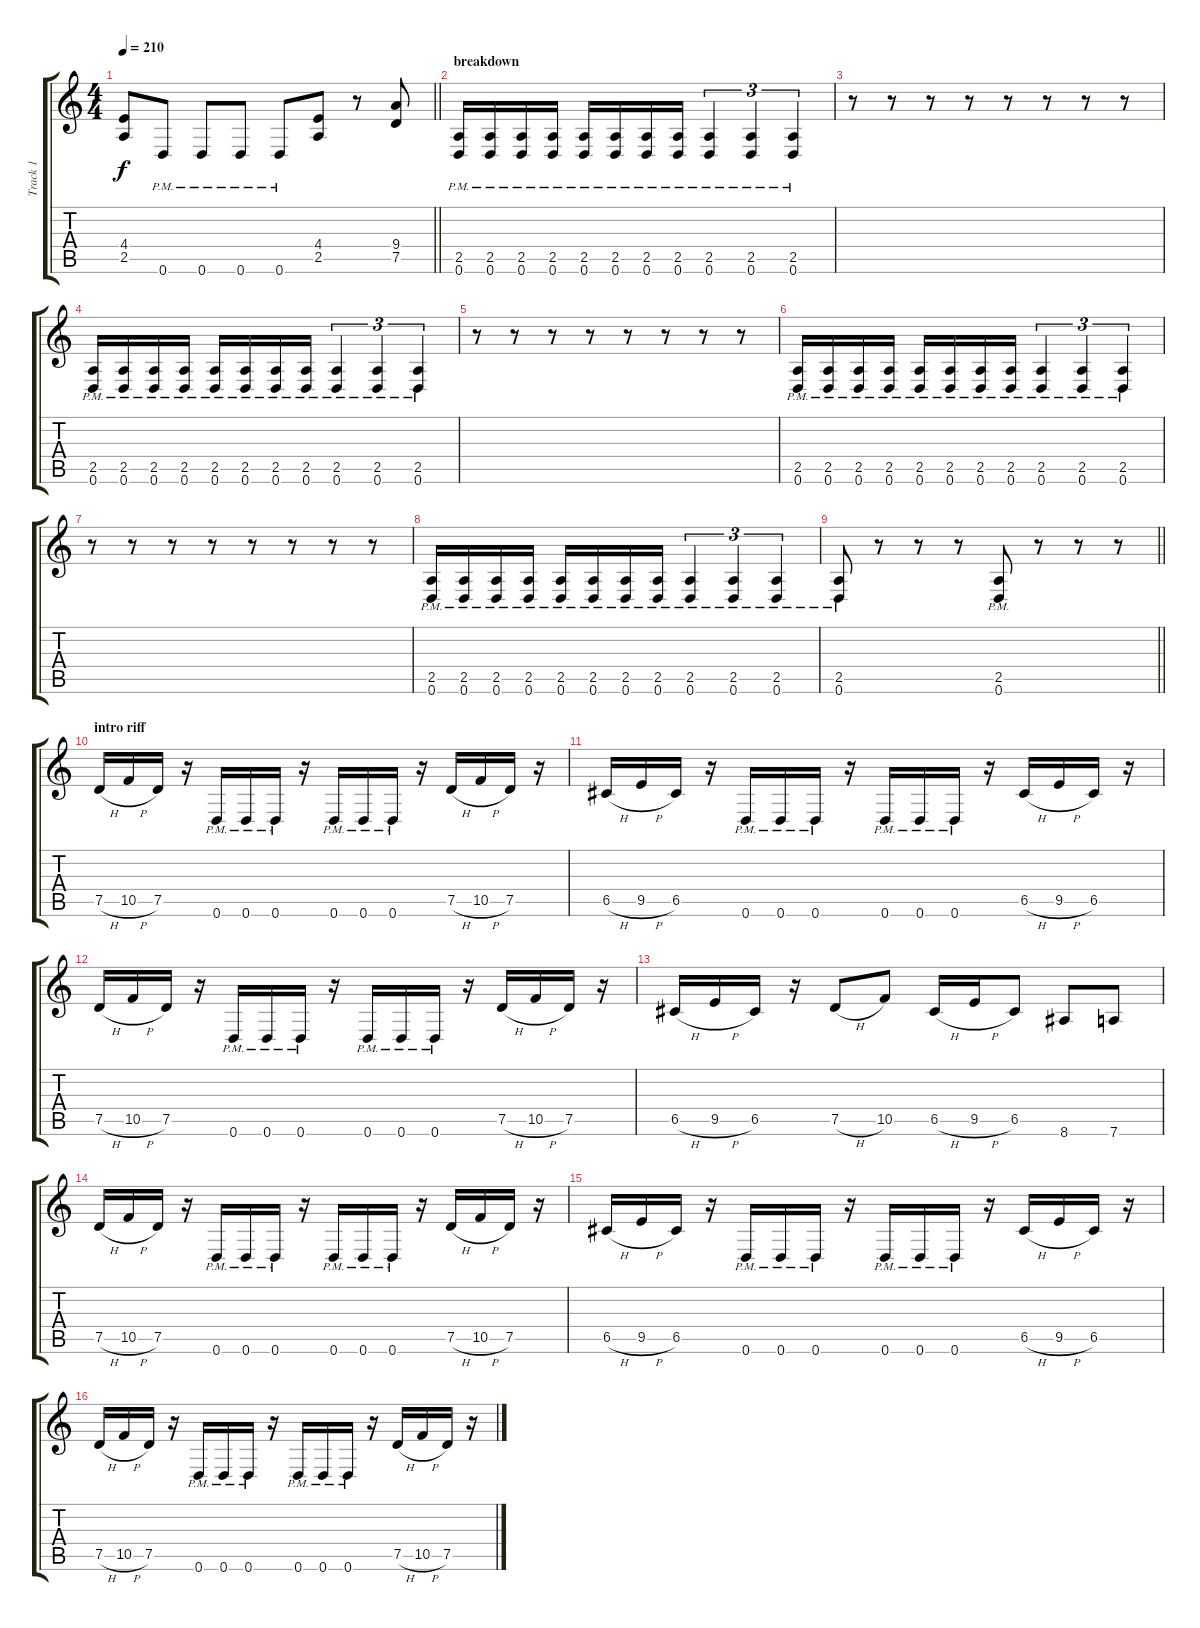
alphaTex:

\track ("Track 1" "Track 1") {instrument distortionguitar}
\staff {score tabs}
\tuning (D4 A3 F3 C3 G2 D2) {hide}
\ts (4 4)
\tempo 210
\clef g2
\barLineRight lightlight
\ks c
(4.4{t} 2.5{t}).8{dy f} 0.6{pm}.8 0.6{pm}.8 0.6{pm}.8 0.6{pm}.8 (4.4 2.5).8 r.8 (9.4 7.5).8 |
\section ("" "breakdown")
(2.5{pm} 0.6{pm}).16 (2.5{pm} 0.6{pm}).16 (2.5{pm} 0.6{pm}).16 (2.5{pm} 0.6{pm}).16 (2.5{pm} 0.6{pm}).16 (2.5{pm} 0.6{pm}).16 (2.5{pm} 0.6{pm}).16 (2.5{pm} 0.6{pm}).16 (2.5{pm} 0.6{pm}).4{tu (3 2)} (2.5{pm} 0.6{pm}).4{tu (3 2)} (2.5{pm} 0.6{pm}).4{tu (3 2)} |
r.8 r.8 r.8 r.8 r.8 r.8 r.8 r.8 |
(2.5{pm} 0.6{pm}).16 (2.5{pm} 0.6{pm}).16 (2.5{pm} 0.6{pm}).16 (2.5{pm} 0.6{pm}).16 (2.5{pm} 0.6{pm}).16 (2.5{pm} 0.6{pm}).16 (2.5{pm} 0.6{pm}).16 (2.5{pm} 0.6{pm}).16 (2.5{pm} 0.6{pm}).4{tu (3 2)} (2.5{pm} 0.6{pm}).4{tu (3 2)} (2.5{pm} 0.6{pm}).4{tu (3 2)} |
r.8 r.8 r.8 r.8 r.8 r.8 r.8 r.8 |
(2.5{pm} 0.6{pm}).16 (2.5{pm} 0.6{pm}).16 (2.5{pm} 0.6{pm}).16 (2.5{pm} 0.6{pm}).16 (2.5{pm} 0.6{pm}).16 (2.5{pm} 0.6{pm}).16 (2.5{pm} 0.6{pm}).16 (2.5{pm} 0.6{pm}).16 (2.5{pm} 0.6{pm}).4{tu (3 2)} (2.5{pm} 0.6{pm}).4{tu (3 2)} (2.5{pm} 0.6{pm}).4{tu (3 2)} |
r.8 r.8 r.8 r.8 r.8 r.8 r.8 r.8 |
(2.5{pm} 0.6{pm}).16 (2.5{pm} 0.6{pm}).16 (2.5{pm} 0.6{pm}).16 (2.5{pm} 0.6{pm}).16 (2.5{pm} 0.6{pm}).16 (2.5{pm} 0.6{pm}).16 (2.5{pm} 0.6{pm}).16 (2.5{pm} 0.6{pm}).16 (2.5{pm} 0.6{pm}).4{tu (3 2)} (2.5{pm} 0.6{pm}).4{tu (3 2)} (2.5{pm} 0.6{pm}).4{tu (3 2)} |
\barLineRight lightlight
(2.5{pm} 0.6{pm}).8 r.8 r.8 r.8 (2.5{pm} 0.6{pm}).8 r.8 r.8 r.8 |
\section ("" "intro riff")
7.5{h}.16 10.5{h}.16 7.5.16 r.16 0.6{pm}.16 0.6{pm}.16 0.6{pm}.16 r.16 0.6{pm}.16 0.6{pm}.16 0.6{pm}.16 r.16 7.5{h}.16 10.5{h}.16 7.5.16 r.16 |
6.5{h}.16 9.5{h}.16 6.5.16 r.16 0.6{pm}.16 0.6{pm}.16 0.6{pm}.16 r.16 0.6{pm}.16 0.6{pm}.16 0.6{pm}.16 r.16 6.5{h}.16 9.5{h}.16 6.5.16 r.16 |
7.5{h}.16 10.5{h}.16 7.5.16 r.16 0.6{pm}.16 0.6{pm}.16 0.6{pm}.16 r.16 0.6{pm}.16 0.6{pm}.16 0.6{pm}.16 r.16 7.5{h}.16 10.5{h}.16 7.5.16 r.16 |
6.5{h}.16 9.5{h}.16 6.5.16 r.16 7.5{h}.8 10.5.8 6.5{h}.16 9.5{h}.16 6.5.8 8.6.8 7.6.8 |
7.5{h}.16 10.5{h}.16 7.5.16 r.16 0.6{pm}.16 0.6{pm}.16 0.6{pm}.16 r.16 0.6{pm}.16 0.6{pm}.16 0.6{pm}.16 r.16 7.5{h}.16 10.5{h}.16 7.5.16 r.16 |
6.5{h}.16 9.5{h}.16 6.5.16 r.16 0.6{pm}.16 0.6{pm}.16 0.6{pm}.16 r.16 0.6{pm}.16 0.6{pm}.16 0.6{pm}.16 r.16 6.5{h}.16 9.5{h}.16 6.5.16 r.16 |
7.5{h}.16 10.5{h}.16 7.5.16 r.16 0.6{pm}.16 0.6{pm}.16 0.6{pm}.16 r.16 0.6{pm}.16 0.6{pm}.16 0.6{pm}.16 r.16 7.5{h}.16 10.5{h}.16 7.5.16 r.16
